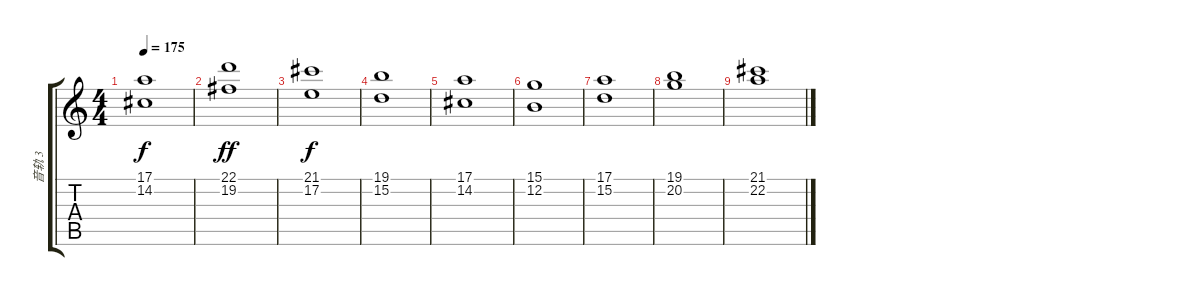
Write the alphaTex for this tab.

\track ("音轨 3" "音轨 3") {instrument stringensemble2}
\staff {score tabs}
\tuning (E4 B3 G3 D3 A2 E2) {hide}
\ts (4 4)
\tempo 175
\clef g2
\ks c
(17.1 14.2).1{dy f instrument stringensemble2} |
(22.1 19.2).1{dy ff} |
(21.1 17.2).1{dy f} |
(19.1 15.2).1 |
(17.1 14.2).1 |
(15.1 12.2).1 |
(17.1 15.2).1 |
(19.1 20.2).1 |
(21.1 22.2).1
